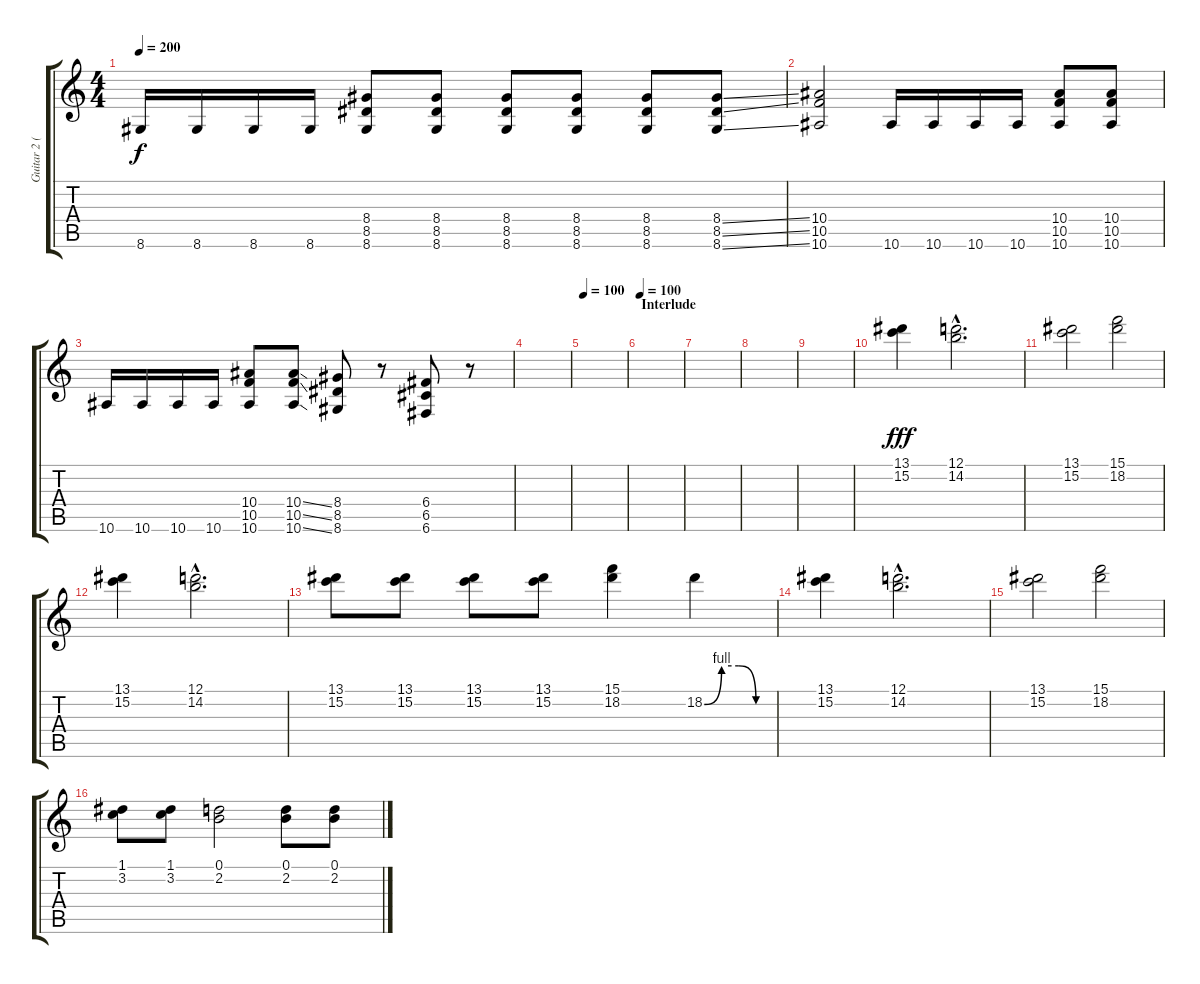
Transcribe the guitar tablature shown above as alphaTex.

\track ("Guitar 2 (Solo Guitar)" "Guitar 2 (") {instrument overdrivenguitar}
\staff {score tabs}
\tuning (D4 A3 F3 C3 G2 C2) {hide}
\ts (4 4)
\tempo 200
\clef g2
\ks c
8.6.16{dy f} 8.6.16 8.6.16 8.6.16 (8.4 8.5 8.6).8 (8.4 8.5 8.6).8 (8.4 8.5 8.6).8 (8.4 8.5 8.6).8 (8.4 8.5 8.6).8 (8.4{ss} 8.5{ss} 8.6{ss}).8 |
(10.4 10.5 10.6).2 10.6.16 10.6.16 10.6.16 10.6.16 (10.4 10.5 10.6).8 (10.4 10.5 10.6).8 |
10.6.16 10.6.16 10.6.16 10.6.16 (10.4 10.5 10.6).8 (10.4{ss} 10.5{ss} 10.6{ss}).8 (8.4 8.5 8.6).8 r.8 (6.4 6.5 6.6).8 r.8 |
|
\tempo 100
|
\section ("" "Interlude")
\tempo 100
|
|
|
|
(13.1 15.2).4{dy fff} (12.1{hac} 14.2{hac}).2{d} |
(13.1 15.2).2 (15.1 18.2).2 |
(13.1 15.2).4 (12.1{hac} 14.2{hac}).2{d} |
(13.1 15.2).8 (13.1 15.2).8 (13.1 15.2).8 (13.1 15.2).8 (15.1 18.2).4 18.2{be (custom 0 0 15 4 30 4 45 0 60 0)}.4 |
(13.1 15.2).4 (12.1{hac} 14.2{hac}).2{d} |
(13.1 15.2).2 (15.1 18.2).2 |
(1.1 3.2).8 (1.1 3.2).8 (0.1 2.2).2 (0.1 2.2).8 (0.1 2.2).8
